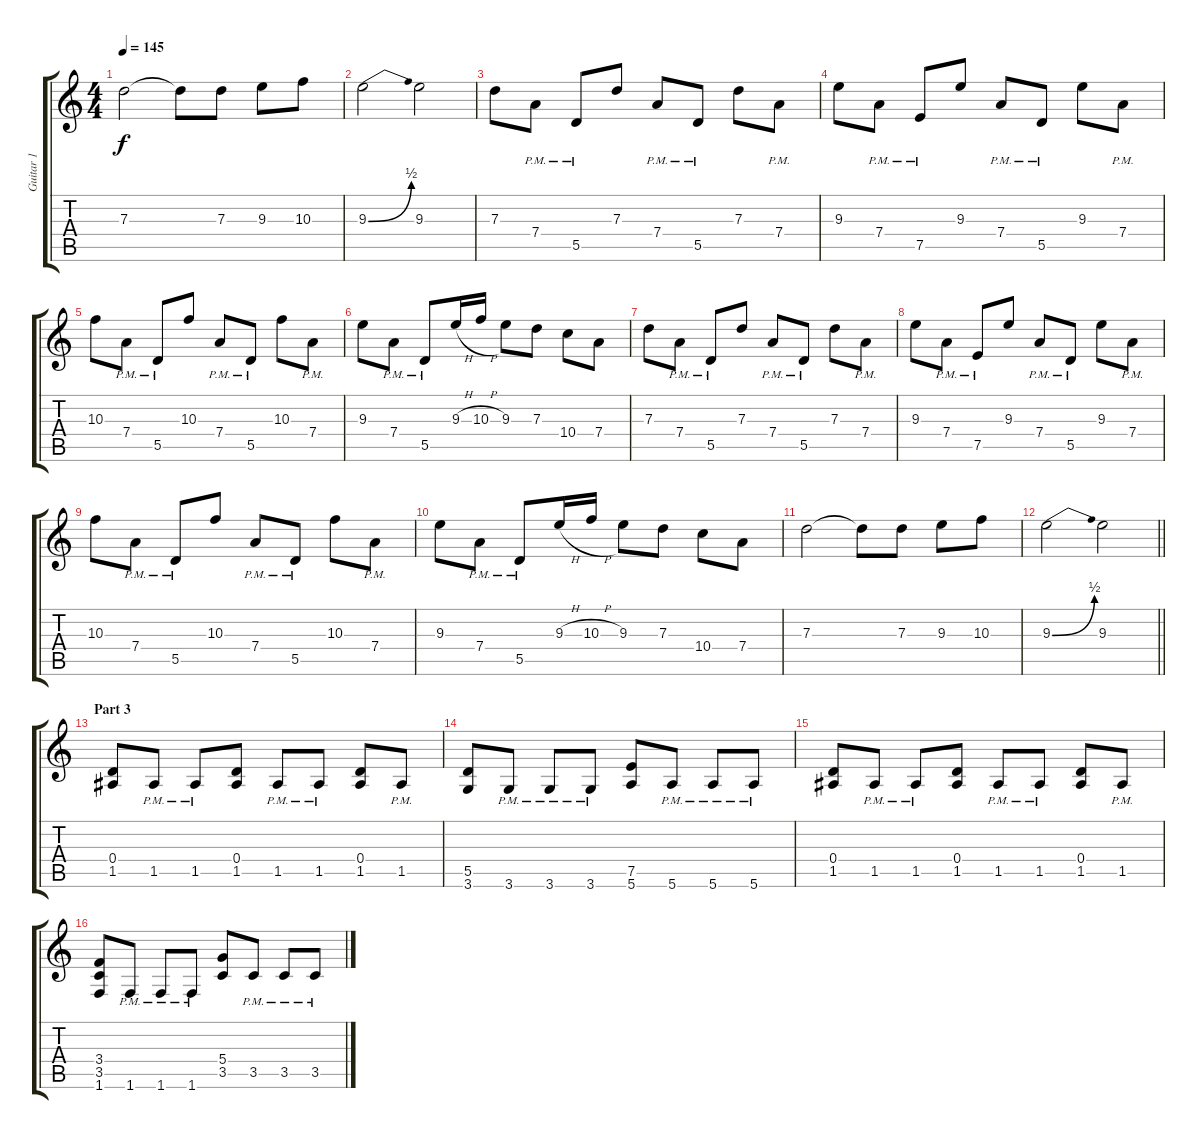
\track ("Guitar 1" "Guitar 1") {instrument distortionguitar}
\staff {score tabs}
\tuning (E4 B3 G3 D3 A2 E2) {hide}
\ts (4 4)
\tempo 145
\clef g2
\ks c
7.3.2{dy f} 7.3{t}.8 7.3.8 9.3.8 10.3.8 |
9.3{be (bend 0 0 60 2)}.2 9.3.2 |
7.3.8 7.4{pm}.8 5.5{pm}.8 7.3.8 7.4{pm}.8 5.5{pm}.8 7.3.8 7.4{pm}.8 |
9.3.8 7.4{pm}.8 7.5{pm}.8 9.3.8 7.4{pm}.8 5.5{pm}.8 9.3.8 7.4{pm}.8 |
10.3.8 7.4{pm}.8 5.5{pm}.8 10.3.8 7.4{pm}.8 5.5{pm}.8 10.3.8 7.4{pm}.8 |
9.3.8 7.4{pm}.8 5.5{pm}.8 9.3{h}.16 10.3{h}.16 9.3.8 7.3.8 10.4.8 7.4.8 |
7.3.8 7.4{pm}.8 5.5{pm}.8 7.3.8 7.4{pm}.8 5.5{pm}.8 7.3.8 7.4{pm}.8 |
9.3.8 7.4{pm}.8 7.5{pm}.8 9.3.8 7.4{pm}.8 5.5{pm}.8 9.3.8 7.4{pm}.8 |
10.3.8 7.4{pm}.8 5.5{pm}.8 10.3.8 7.4{pm}.8 5.5{pm}.8 10.3.8 7.4{pm}.8 |
9.3.8 7.4{pm}.8 5.5{pm}.8 9.3{h}.16 10.3{h}.16 9.3.8 7.3.8 10.4.8 7.4.8 |
7.3.2 7.3{t}.8 7.3.8 9.3.8 10.3.8 |
\barLineRight lightlight
9.3{be (bend 0 0 60 2)}.2 9.3.2 |
\section ("" "Part 3")
(0.4 1.5).8 1.5{pm}.8 1.5{pm}.8 (0.4 1.5).8 1.5{pm}.8 1.5{pm}.8 (0.4 1.5).8 1.5{pm}.8 |
(5.5 3.6).8 3.6{pm}.8 3.6{pm}.8 3.6{pm}.8 (7.5 5.6).8 5.6{pm}.8 5.6{pm}.8 5.6{pm}.8 |
(0.4 1.5).8 1.5{pm}.8 1.5{pm}.8 (0.4 1.5).8 1.5{pm}.8 1.5{pm}.8 (0.4 1.5).8 1.5{pm}.8 |
(3.4 3.5 1.6).8 1.6{pm}.8 1.6{pm}.8 1.6{pm}.8 (5.4 3.5).8 3.5{pm}.8 3.5{pm}.8 3.5{pm}.8
